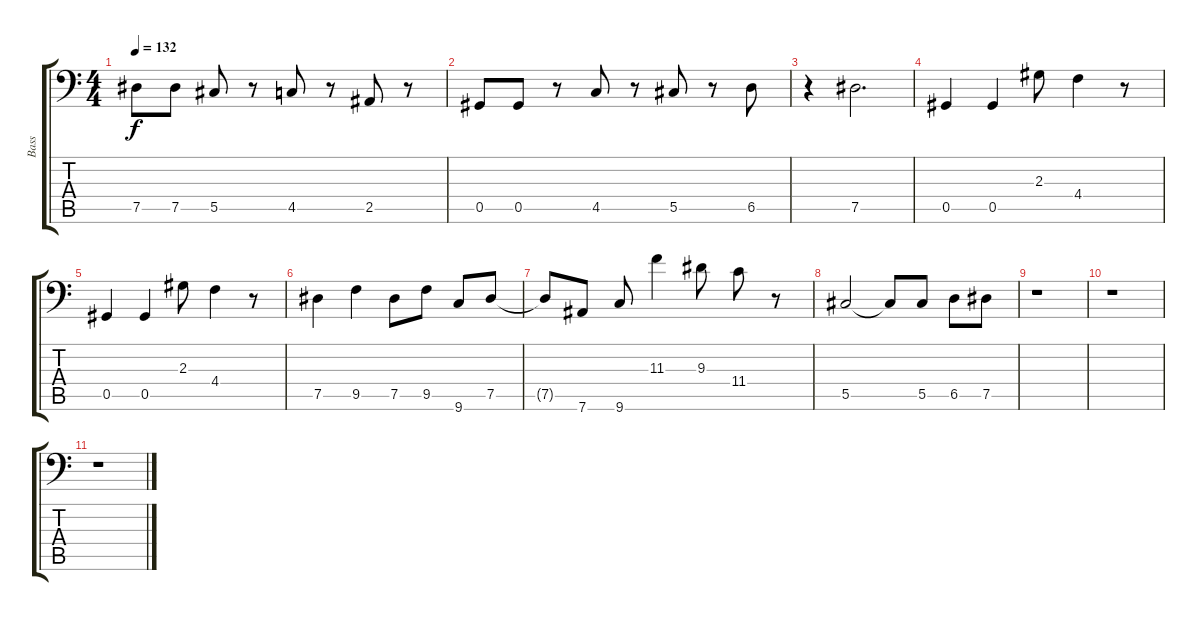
\track ("Bass" "Bass") {instrument electricbasspick}
\staff {score tabs}
\tuning (Eb3 Bb2 Gb2 Db2 Ab1 Eb1) {hide}
\ts (4 4)
\tempo 132
\clef f4
\ks c
7.5{t}.8{dy f} 7.5.8 5.5.8 r.8 4.5.8 r.8 2.5.8 r.8 |
0.5.8 0.5.8 r.8 4.5.8 r.8 5.5.8 r.8 6.5.8 |
r.4 7.5.2{d} |
0.5.4 0.5.4 2.3.8 4.4.4 r.8 |
0.5.4 0.5.4 2.3.8 4.4.4 r.8 |
7.5.4 9.5.4 7.5.8 9.5.8 9.6.8 7.5.8 |
7.5{t}.8 7.6.8 9.6.8 11.3.4 9.3.8 11.4.8 r.8 |
5.5.2 5.5{t}.8 5.5.8 6.5.8 7.5.8 |
r.1 |
r.1 |
r.1
